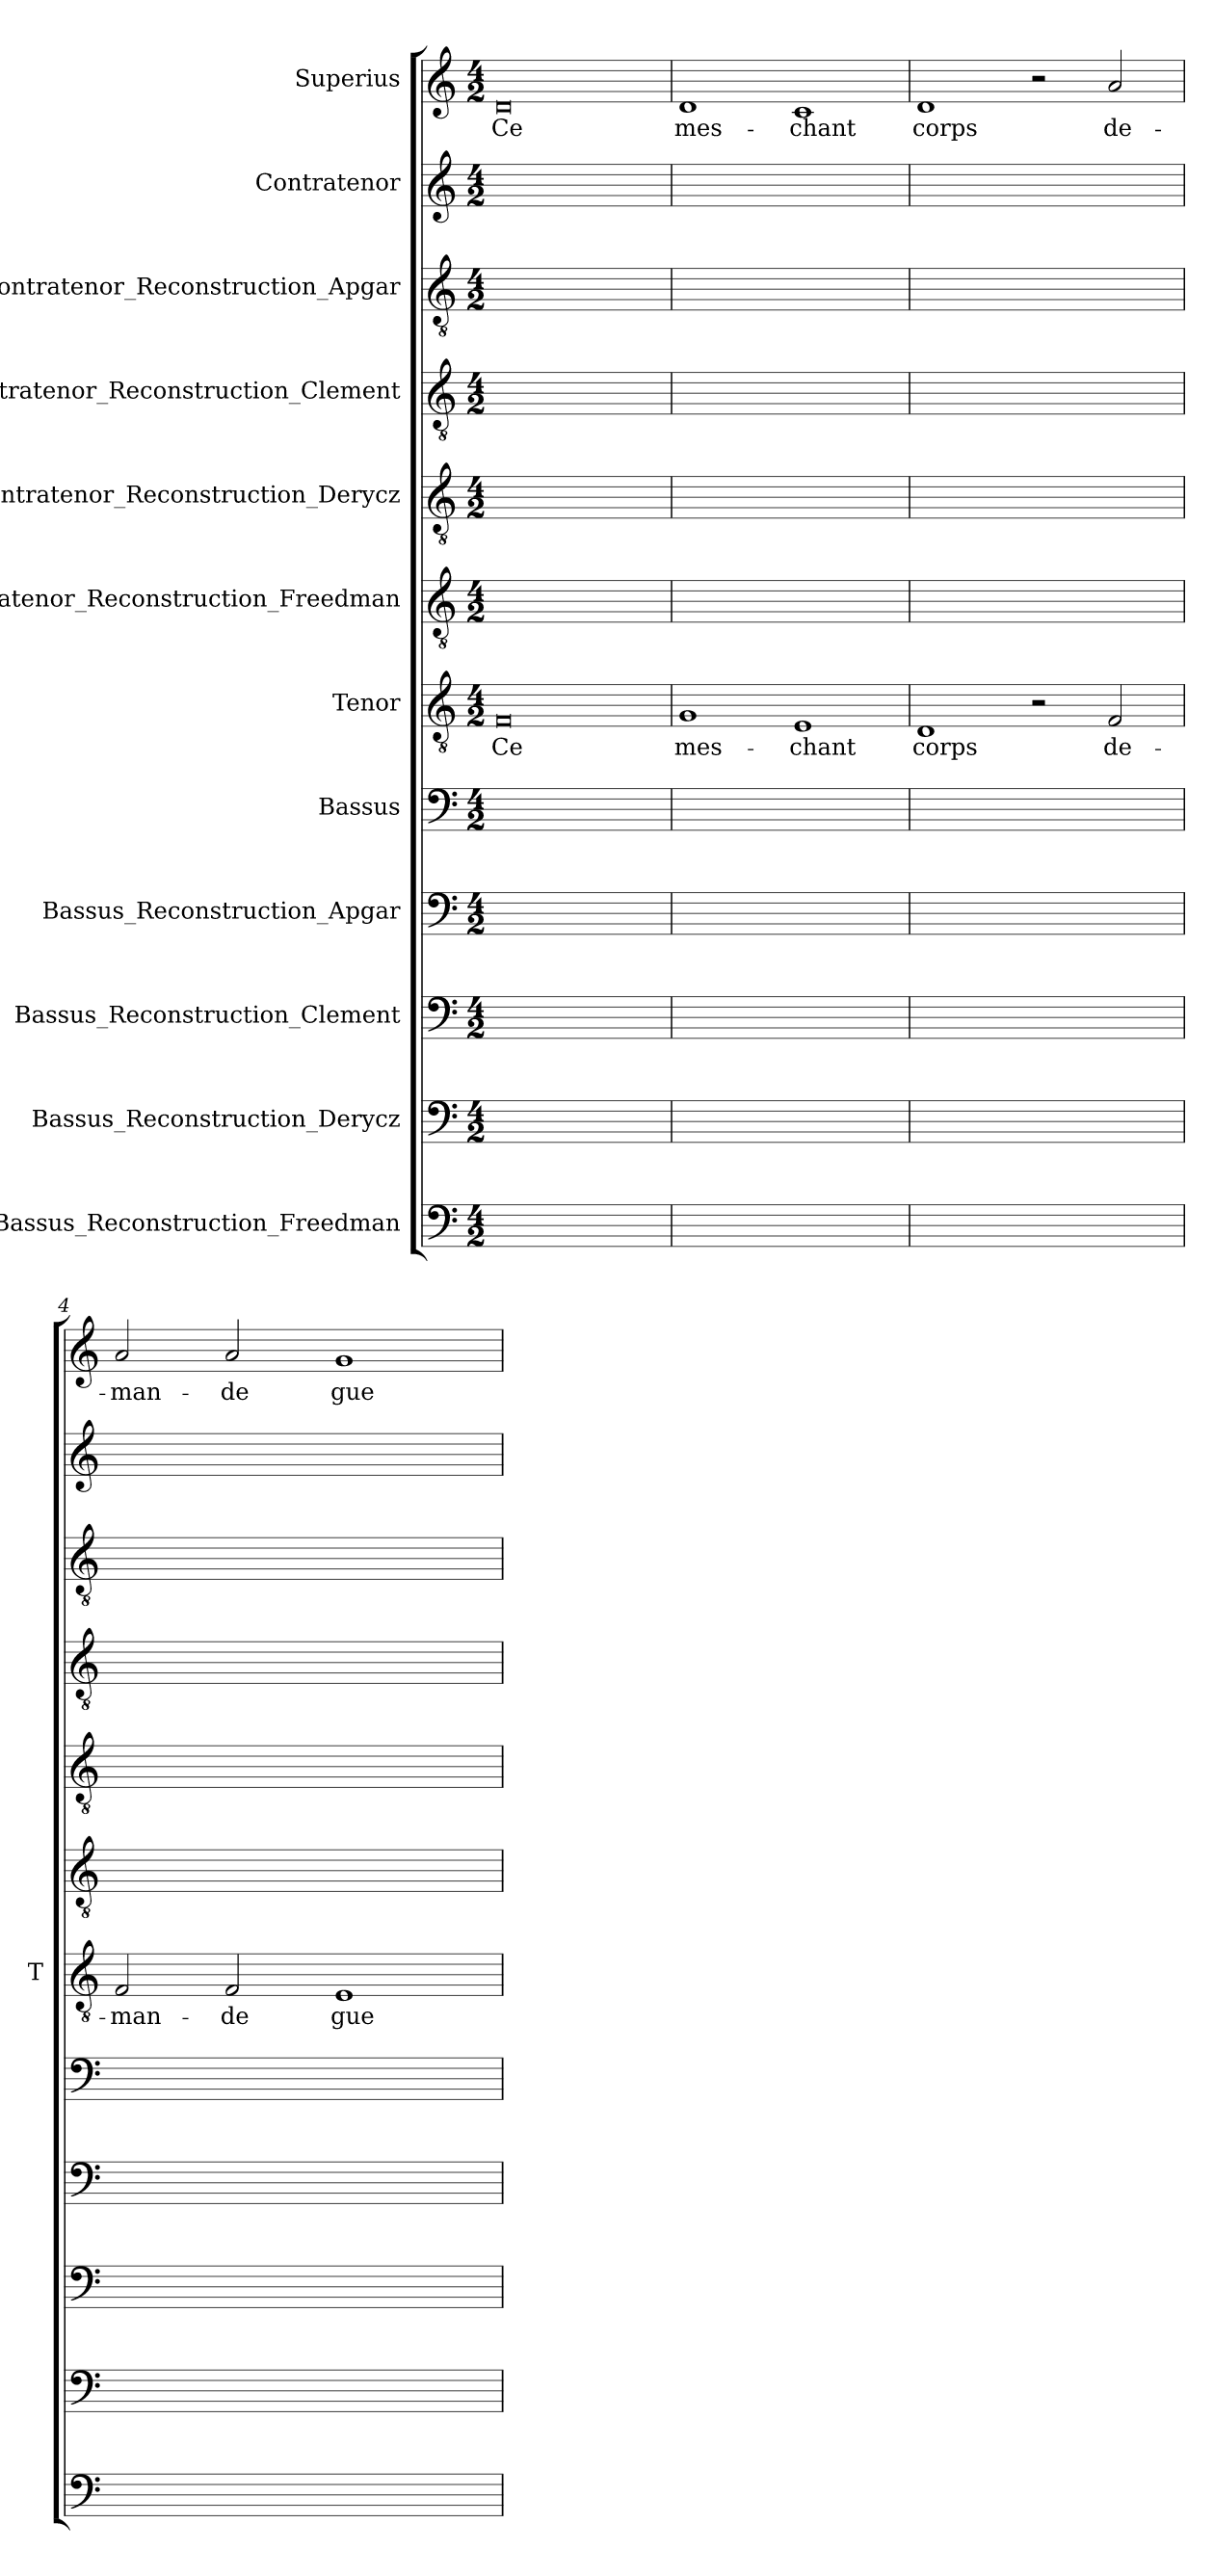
**kern	**kern	**kern	**kern	**kern	**kern	**text	**kern	**kern	**kern	**kern	**kern	**kern	**text
*part12	*part11	*part10	*part9	*part8	*part7	*part7	*part6	*part5	*part4	*part3	*part2	*part1	*part1
*staff12	*staff11	*staff10	*staff9	*staff8	*staff7	*staff7	*staff6	*staff5	*staff4	*staff3	*staff2	*staff1	*staff1
*I"Bassus_Reconstruction_Freedman	*I"Bassus_Reconstruction_Derycz	*I"Bassus_Reconstruction_Clement	*I"Bassus_Reconstruction_Apgar	*I"Bassus	*I"Tenor	*	*I"Contratenor_Reconstruction_Freedman	*I"Contratenor_Reconstruction_Derycz	*I"Contratenor_Reconstruction_Clement	*I"Contratenor_Reconstruction_Apgar	*I"Contratenor	*I"Superius	*
*	*	*	*	*	*I'T	*	*	*	*	*	*	*	*
*clefF4	*clefF4	*clefF4	*clefF4	*clefF4	*clefGv2	*	*clefGv2	*clefGv2	*clefGv2	*clefGv2	*clefG2	*clefG2	*
*k[]	*k[]	*k[]	*k[]	*k[]	*k[]	*	*k[]	*k[]	*k[]	*k[]	*k[]	*k[]	*
*M4/2	*M4/2	*M4/2	*M4/2	*M4/2	*M4/2	*	*M4/2	*M4/2	*M4/2	*M4/2	*M4/2	*M4/2	*
=1	=1	=1	=1	=1	=1	=1	=1	=1	=1	=1	=1	=1	=1
0ryy	0ryy	0ryy	0ryy	0ryy	0F	-Ce	0ryy	0ryy	0ryy	0ryy	0ryy	0d	-Ce
=2	=2	=2	=2	=2	=2	=2	=2	=2	=2	=2	=2	=2	=2
0ryy	0ryy	0ryy	0ryy	0ryy	1G	mes-	0ryy	0ryy	0ryy	0ryy	0ryy	1d	mes-
.	.	.	.	.	1E	-chant	.	.	.	.	.	1c	-chant
=3	=3	=3	=3	=3	=3	=3	=3	=3	=3	=3	=3	=3	=3
0ryy	0ryy	0ryy	0ryy	0ryy	1D	-corps	0ryy	0ryy	0ryy	0ryy	0ryy	1d	-corps
.	.	.	.	.	2r	.	.	.	.	.	.	2r	.
.	.	.	.	.	2F	de-	.	.	.	.	.	2a	de-
=4	=4	=4	=4	=4	=4	=4	=4	=4	=4	=4	=4	=4	=4
0ryy	0ryy	0ryy	0ryy	0ryy	2F	man-	0ryy	0ryy	0ryy	0ryy	0ryy	2a	man-
.	.	.	.	.	2F	-de	.	.	.	.	.	2a	-de
.	.	.	.	.	1E	gue-	.	.	.	.	.	1g	gue-
=	=	=	=	=	=	=	=	=	=	=	=	=	=
*-	*-	*-	*-	*-	*-	*-	*-	*-	*-	*-	*-	*-	*-
